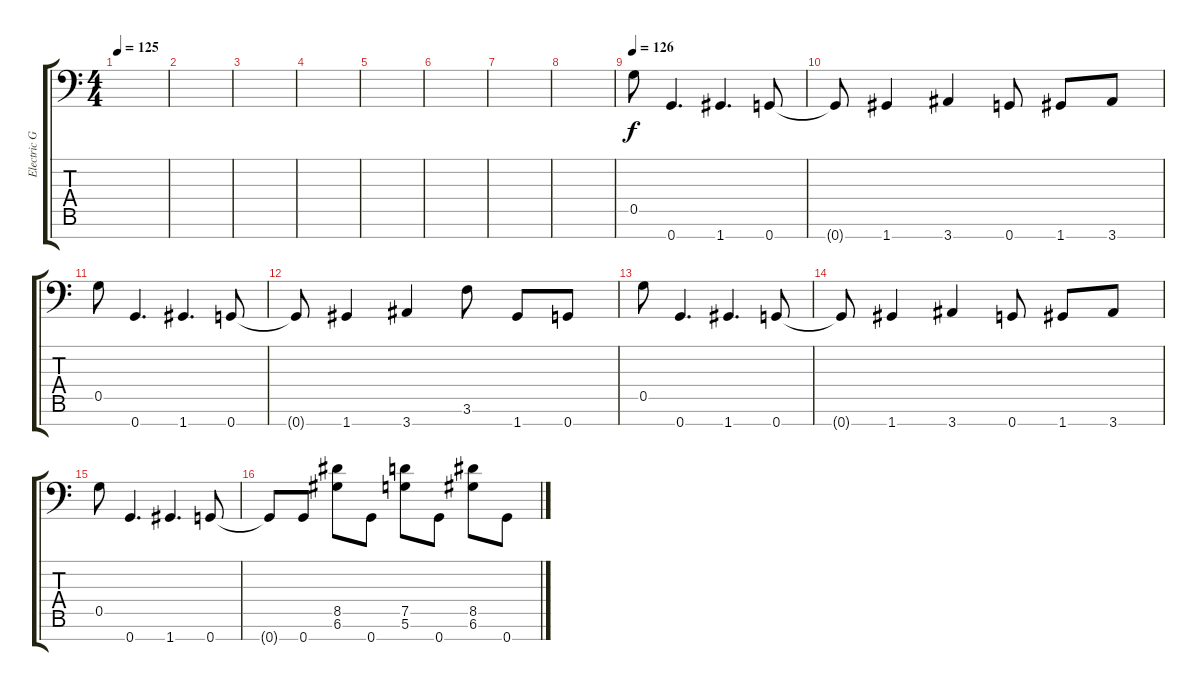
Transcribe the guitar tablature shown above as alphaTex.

\track ("Electric Guitar" "Electric G") {instrument distortionguitar}
\staff {score tabs}
\tuning (D4 A3 F3 C3 G2 D2 G1) {hide}
\ts (4 4)
\tempo 125
\clef f4
\ks c
|
|
|
|
|
|
|
|
\tempo 126
0.5.8 0.7.4{d} 1.7.4{d} 0.7.8 |
0.7{t}.8 1.7.4 3.7.4 0.7.8 1.7.8 3.7.8 |
0.5.8 0.7.4{d} 1.7.4{d} 0.7.8 |
0.7{t}.8 1.7.4 3.7.4 3.6.8 1.7.8 0.7.8 |
0.5.8 0.7.4{d} 1.7.4{d} 0.7.8 |
0.7{t}.8 1.7.4 3.7.4 0.7.8 1.7.8 3.7.8 |
0.5.8 0.7.4{d} 1.7.4{d} 0.7.8 |
0.7{t}.8 0.7.8 (8.5 6.6).8 0.7.8 (7.5 5.6).8 0.7.8 (8.5 6.6).8 0.7.8
